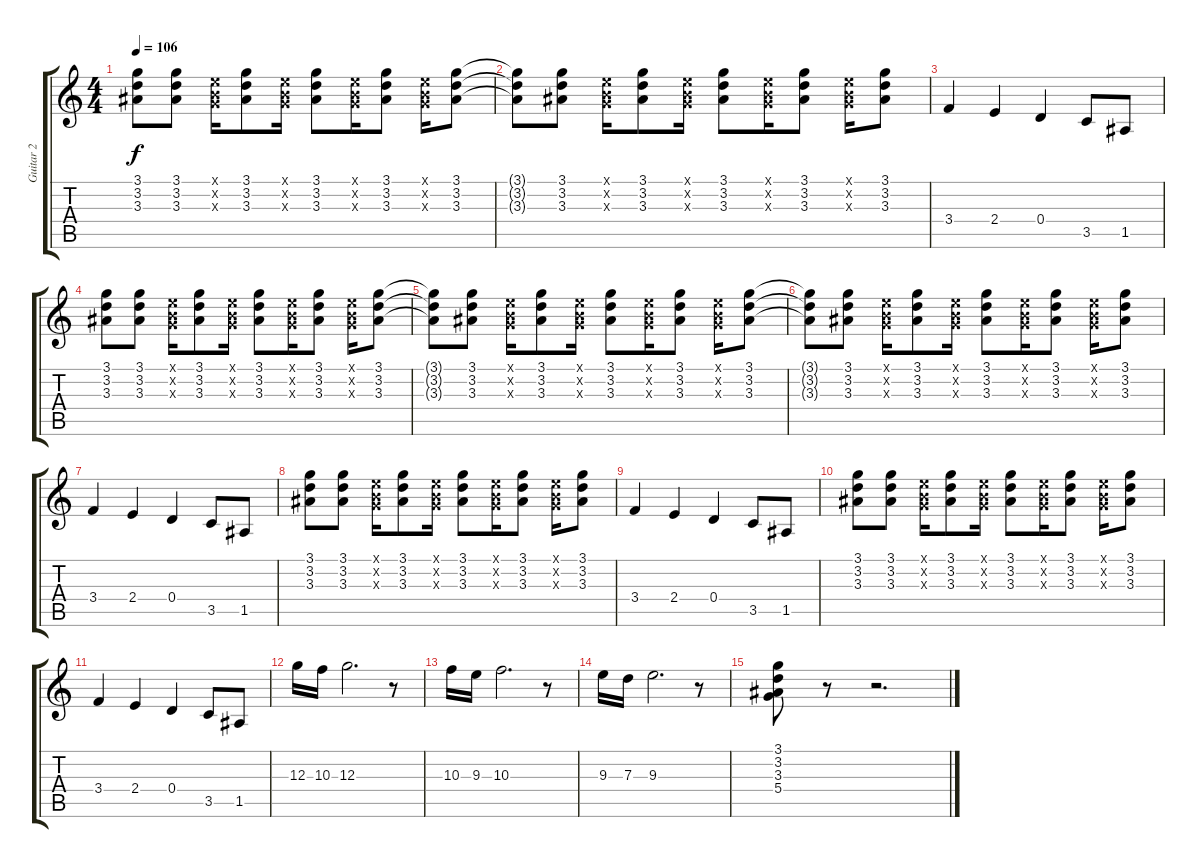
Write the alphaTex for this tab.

\track ("Guitar 2" "Guitar 2") {instrument overdrivenguitar}
\staff {score tabs}
\tuning (E4 B3 G3 D3 A2 E2) {hide}
\ts (4 4)
\tempo 106
\clef g2
\ks c
(3.1{t} 3.2{t} 3.3{t}).8{dy f} (3.1 3.2 3.3).8 (0.1{x} 0.2{x} 0.3{x}).16 (3.1 3.2 3.3).8 (0.1{x} 0.2{x} 0.3{x}).16 (3.1 3.2 3.3).8 (0.1{x} 0.2{x} 0.3{x}).16 (3.1 3.2 3.3).8 (0.1{x} 0.2{x} 0.3{x}).16 (3.1 3.2 3.3).8 |
(3.1{t} 3.2{t} 3.3{t}).8 (3.1 3.2 3.3).8 (0.1{x} 0.2{x} 0.3{x}).16 (3.1 3.2 3.3).8 (0.1{x} 0.2{x} 0.3{x}).16 (3.1 3.2 3.3).8 (0.1{x} 0.2{x} 0.3{x}).16 (3.1 3.2 3.3).8 (0.1{x} 0.2{x} 0.3{x}).16 (3.1 3.2 3.3).8 |
3.4.4 2.4.4 0.4.4 3.5.8 1.5.8 |
(3.1 3.2 3.3).8 (3.1 3.2 3.3).8 (0.1{x} 0.2{x} 0.3{x}).16 (3.1 3.2 3.3).8 (0.1{x} 0.2{x} 0.3{x}).16 (3.1 3.2 3.3).8 (0.1{x} 0.2{x} 0.3{x}).16 (3.1 3.2 3.3).8 (0.1{x} 0.2{x} 0.3{x}).16 (3.1 3.2 3.3).8 |
(3.1{t} 3.2{t} 3.3{t}).8 (3.1 3.2 3.3).8 (0.1{x} 0.2{x} 0.3{x}).16 (3.1 3.2 3.3).8 (0.1{x} 0.2{x} 0.3{x}).16 (3.1 3.2 3.3).8 (0.1{x} 0.2{x} 0.3{x}).16 (3.1 3.2 3.3).8 (0.1{x} 0.2{x} 0.3{x}).16 (3.1 3.2 3.3).8 |
(3.1{t} 3.2{t} 3.3{t}).8 (3.1 3.2 3.3).8 (0.1{x} 0.2{x} 0.3{x}).16 (3.1 3.2 3.3).8 (0.1{x} 0.2{x} 0.3{x}).16 (3.1 3.2 3.3).8 (0.1{x} 0.2{x} 0.3{x}).16 (3.1 3.2 3.3).8 (0.1{x} 0.2{x} 0.3{x}).16 (3.1 3.2 3.3).8 |
3.4.4 2.4.4 0.4.4 3.5.8 1.5.8 |
(3.1 3.2 3.3).8 (3.1 3.2 3.3).8 (0.1{x} 0.2{x} 0.3{x}).16 (3.1 3.2 3.3).8 (0.1{x} 0.2{x} 0.3{x}).16 (3.1 3.2 3.3).8 (0.1{x} 0.2{x} 0.3{x}).16 (3.1 3.2 3.3).8 (0.1{x} 0.2{x} 0.3{x}).16 (3.1 3.2 3.3).8 |
3.4.4 2.4.4 0.4.4 3.5.8 1.5.8 |
(3.1 3.2 3.3).8 (3.1 3.2 3.3).8 (0.1{x} 0.2{x} 0.3{x}).16 (3.1 3.2 3.3).8 (0.1{x} 0.2{x} 0.3{x}).16 (3.1 3.2 3.3).8 (0.1{x} 0.2{x} 0.3{x}).16 (3.1 3.2 3.3).8 (0.1{x} 0.2{x} 0.3{x}).16 (3.1 3.2 3.3).8 |
3.4.4 2.4.4 0.4.4 3.5.8 1.5.8 |
12.3.16 10.3.16 12.3.2{d} r.8 |
10.3.16 9.3.16 10.3.2{d} r.8 |
9.3.16 7.3.16 9.3.2{d} r.8 |
(3.1 3.2 3.3 5.4).8 r.8 r.2{d}
